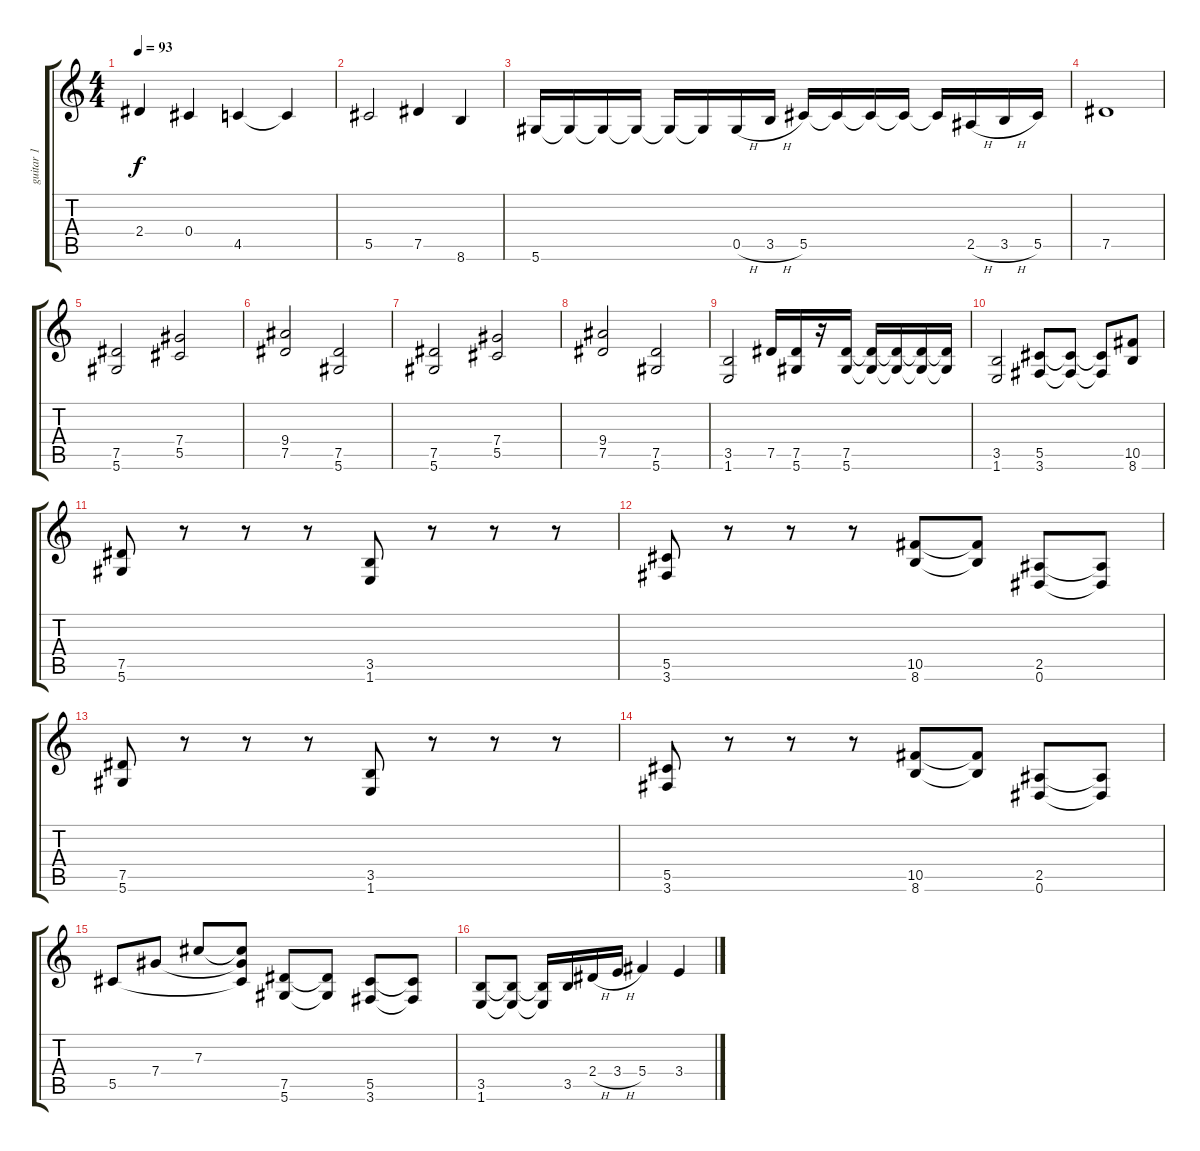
\track ("guitar 1" "guitar 1") {instrument distortionguitar}
\staff {score tabs}
\tuning (Eb4 Bb3 Gb3 Db3 Ab2 Eb2) {hide}
\ts (4 4)
\tempo 93
\clef g2
\ks c
2.4.4{dy f} 0.4.4 4.5.4 4.5{t}.4 |
5.5.2 7.5.4 8.6.4 |
5.6.16 5.6{t}.16 5.6{t}.16 5.6{t}.16 5.6{t}.16 5.6{t}.16 0.5{h}.16 3.5{h}.16 5.5.16 5.5{t}.16 5.5{t}.16 5.5{t}.16 5.5{t}.16 2.5{h}.16 3.5{h}.16 5.5.16 |
7.5.1 |
(7.5 5.6).2 (7.4 5.5).2 |
(9.4 7.5).2 (7.5 5.6).2 |
(7.5 5.6).2 (7.4 5.5).2 |
(9.4 7.5).2 (7.5 5.6).2 |
(3.5 1.6).2 7.5.16 (7.5 5.6).16 r.16 (7.5 5.6).16 (7.5{t} 5.6{t}).16 (7.5{t} 5.6{t}).16 (7.5{t} 5.6{t}).16 (7.5{t} 5.6{t}).16 |
(3.5 1.6).2 (5.5 3.6).8 (5.5{t} 3.6{t}).8 (5.5{t} 3.6{t}).8 (10.5 8.6).8 |
(7.5 5.6).8{instrument distortionguitar} r.8 r.8 r.8 (3.5 1.6).8 r.8 r.8 r.8 |
(5.5 3.6).8 r.8 r.8 r.8 (10.5 8.6).8 (10.5{t} 8.6{t}).8 (2.5 0.6).8 (2.5{t} 0.6{t}).8 |
(7.5 5.6).8 r.8 r.8 r.8 (3.5 1.6).8 r.8 r.8 r.8 |
(5.5 3.6).8 r.8 r.8 r.8 (10.5 8.6).8 (10.5{t} 8.6{t}).8 (2.5 0.6).8 (2.5{t} 0.6{t}).8 |
5.5.8 7.4.8 7.3.8 (7.3{t} 7.4{t} 5.5{t}).8 (7.5 5.6).8 (7.5{t} 5.6{t}).8 (5.5 3.6).8 (5.5{t} 3.6{t}).8 |
(3.5 1.6).8 (3.5{t} 1.6{t}).8 (3.5{t} 1.6{t}).16 3.5.16 2.4{h}.16 3.4{h}.16 5.4.4 3.4.4
